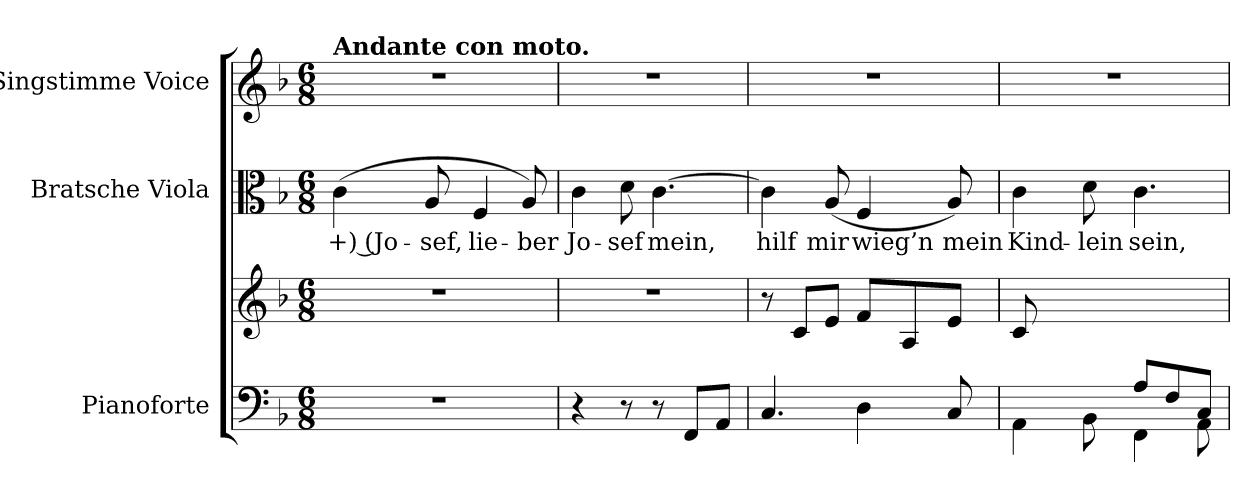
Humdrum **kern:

**kern	**kern	**dynam	**kern	**text	**dynam	**kern
*part3	*part3	*part3	*part2	*part2	*part2	*part1
*staff4	*staff3	*staff3/4	*staff2	*staff2	*staff2	*staff1
*I"Pianoforte	*	*	*I"Bratsche Viola	*	*	*I"Singstimme Voice
*I'Pno	*	*	*I'Vla	*	*	*
*	*	*	*stria5	*	*	*
*clefF4	*clefG2	*	*clefC3	*	*	*clefG2
*k[b-]	*k[b-]	*	*k[b-]	*	*	*k[b-]
*M6/8	*M6/8	*	*M6/8	*	*	*M6/8
=1	=1	=1	=1	=1	=1	=1
!	!	!	!	!	!	!LO:TX:a:B:t=Andante con moto.
!	!	!	!	!LO:LY:b	!LO:DY:a	!
!	!	!	!	!	!LO:DY:n=1:a	!
2.r	2.r	.	(>4c\	+) (Jo-	p other-dynamics	2.r
!	!	!	!	!LO:LY:b	!	!
.	.	.	8A/	-sef,	.	.
!	!	!	!	!LO:LY:b	!	!
.	.	.	4F/	lie-	.	.
!	!	!	!	!LO:LY:b	!	!
.	.	.	8A/)	-ber	.	.
=2	=2	=2	=2	=2	=2	=2
!	!	!	!	!LO:LY:b	!	!
4r	2.r	.	4c\	Jo-	.	2.r
!	!	!	!	!LO:LY:b	!	!
8r	.	.	8d\	-sef	.	.
!	!	!	!	!LO:LY:b	!	!
8r	.	.	[4.c\	mein,	.	.
!	!	!LO:DY:a=2	!	!	!	!
!	!	!LO:DY:n=1:a=2	!	!	!	!
8FF/L	.	p other-dynamics	.	.	.	.
8AA/J	.	.	.	.	.	.
=3	=3	=3	=3	=3	=3	=3
!	!	!	!	!LO:LY:b	!	!
4.C/	8r	.	4c\]	hilf	.	2.r
.	(8c/L	.	.	.	.	.
!	!	!	!	!LO:LY:b	!	!
.	8e/J	.	(>8A/	mir	.	.
!	!	!	!	!LO:LY:b	!	!
4D\	8f/L	.	4F/	wieg’n	.	.
.	8A/	.	.	.	.	.
!	!	!	!	!LO:LY:b	!	!
8C/	8e/J	.	8A/)	mein	.	.
=4	=4	=4	=4	=4	=4	=4
*^	*	*	*	*	*	*
!	!	!	!	!	!LO:LY:b	!	!
8ryy	4AA\	8c/L	.	4c\	Kind-	.	2.r
8F/	.	2ryy	.	.	.	.	.
!	!	!	!	!	!LO:LY:b	!	!
8B-/J	8BB-\	.	.	8d\	-lein	.	.
!	!	!	!	!	!LO:LY:b	!	!
8A/L	4FF\	.	.	4.c\	sein,	.	.
8F/	.	.	.	.	.	.	.
8C/J)	8AA\	8ryy	.	.	.	.	.
*v	*v	*	*	*	*	*	*
=	=	=	=	=	=	=
*-	*-	*-	*-	*-	*-	*-
